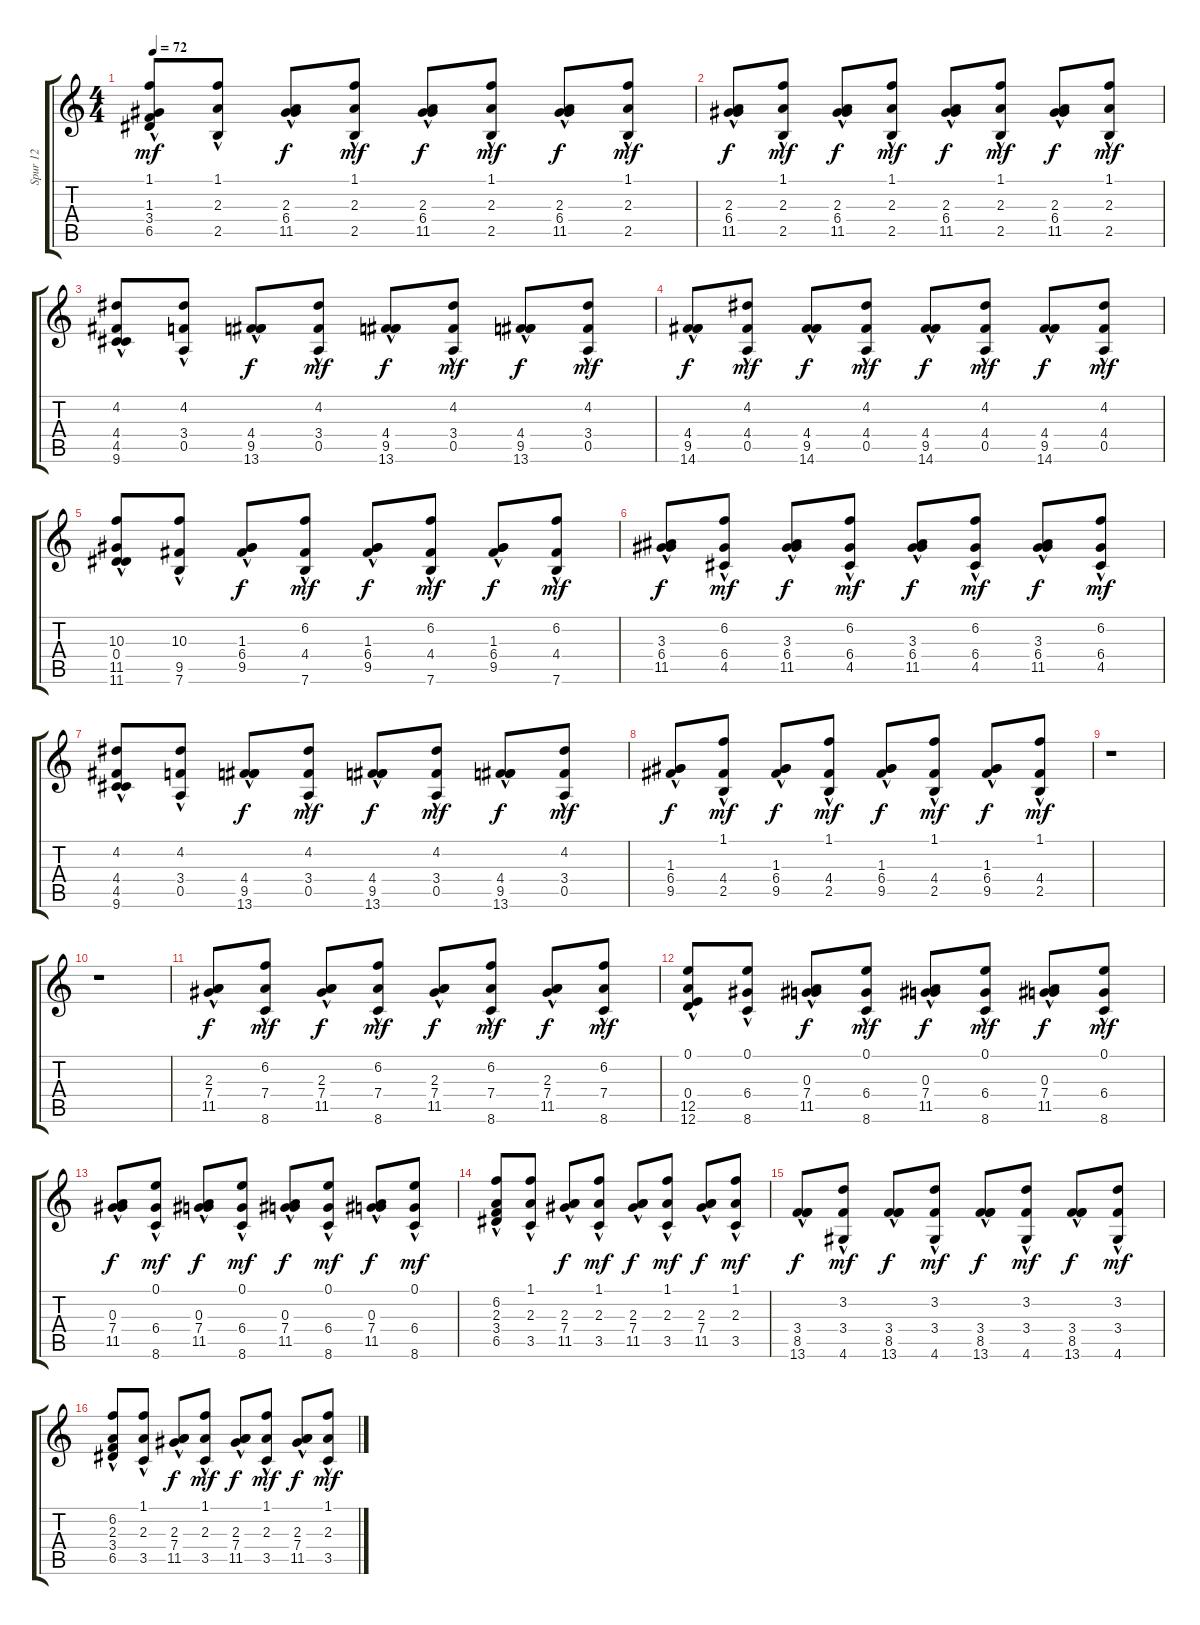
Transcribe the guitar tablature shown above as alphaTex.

\track ("Spur 12" "Spur 12") {instrument acousticguitarnylon}
\staff {score tabs}
\tuning (E4 B3 G3 D3 A2 E2) {hide}
\ts (4 4)
\tempo 72
\clef g2
\ks c
(1.1 1.3 3.4 6.5{hac}).8{dy mf} (1.1 2.3 2.5{hac}).8 (2.3 6.4 11.5{hac}).8{dy f} (1.1 2.3 2.5{hac}).8{dy mf} (2.3 6.4 11.5{hac}).8{dy f} (1.1 2.3 2.5{hac}).8{dy mf} (2.3 6.4 11.5{hac}).8{dy f} (1.1 2.3 2.5{hac}).8{dy mf} |
(2.3 6.4 11.5{hac}).8{dy f} (1.1 2.3 2.5{hac}).8{dy mf} (2.3 6.4 11.5{hac}).8{dy f} (1.1 2.3 2.5{hac}).8{dy mf} (2.3 6.4 11.5{hac}).8{dy f} (1.1 2.3 2.5{hac}).8{dy mf} (2.3 6.4 11.5{hac}).8{dy f} (1.1 2.3 2.5{hac}).8{dy mf} |
(4.2 4.4 4.5 9.6{hac}).8 (4.2 3.4 0.5{hac}).8 (4.4 9.5{hac} 13.6).8{dy f} (4.2 3.4 0.5{hac}).8{dy mf} (4.4 9.5{hac} 13.6).8{dy f} (4.2 3.4 0.5{hac}).8{dy mf} (4.4 9.5{hac} 13.6).8{dy f} (4.2 3.4 0.5{hac}).8{dy mf} |
(4.4 9.5 14.6{hac}).8{dy f} (4.2 4.4 0.5{hac}).8{dy mf} (4.4 9.5 14.6{hac}).8{dy f} (4.2 4.4 0.5{hac}).8{dy mf} (4.4 9.5 14.6{hac}).8{dy f} (4.2 4.4 0.5{hac}).8{dy mf} (4.4 9.5 14.6{hac}).8{dy f} (4.2 4.4 0.5{hac}).8{dy mf} |
(10.3 0.4 11.5 11.6{hac}).8 (10.3 9.5 7.6{hac}).8 (1.3 6.4{hac} 9.5).8{dy f} (6.2 4.4 7.6{hac}).8{dy mf} (1.3 6.4{hac} 9.5).8{dy f} (6.2 4.4 7.6{hac}).8{dy mf} (1.3 6.4{hac} 9.5).8{dy f} (6.2 4.4 7.6{hac}).8{dy mf} |
(3.3 6.4 11.5{hac}).8{dy f} (6.2 6.4 4.5{hac}).8{dy mf} (3.3 6.4 11.5{hac}).8{dy f} (6.2 6.4 4.5{hac}).8{dy mf} (3.3 6.4 11.5{hac}).8{dy f} (6.2 6.4 4.5{hac}).8{dy mf} (3.3 6.4 11.5{hac}).8{dy f} (6.2 6.4 4.5{hac}).8{dy mf} |
(4.2 4.4 4.5 9.6{hac}).8 (4.2 3.4 0.5{hac}).8 (4.4 9.5{hac} 13.6).8{dy f} (4.2 3.4 0.5{hac}).8{dy mf} (4.4 9.5{hac} 13.6).8{dy f} (4.2 3.4 0.5{hac}).8{dy mf} (4.4 9.5{hac} 13.6).8{dy f} (4.2 3.4 0.5{hac}).8{dy mf} |
(1.3 6.4{hac} 9.5).8{dy f} (1.1 4.4 2.5{hac}).8{dy mf} (1.3 6.4{hac} 9.5).8{dy f} (1.1 4.4 2.5{hac}).8{dy mf} (1.3 6.4{hac} 9.5).8{dy f} (1.1 4.4 2.5{hac}).8{dy mf} (1.3 6.4{hac} 9.5).8{dy f} (1.1 4.4 2.5{hac}).8{dy mf} |
r.1 |
r.1 |
(2.3 7.4 11.5{hac}).8{dy f instrument acousticguitarnylon} (6.2 7.4 8.6{hac}).8{dy mf} (2.3 7.4 11.5{hac}).8{dy f} (6.2 7.4 8.6{hac}).8{dy mf} (2.3 7.4 11.5{hac}).8{dy f} (6.2 7.4 8.6{hac}).8{dy mf} (2.3 7.4 11.5{hac}).8{dy f} (6.2 7.4 8.6{hac}).8{dy mf} |
(0.1 0.4{hac} 12.5 12.6).8 (0.1 6.4 8.6{hac}).8 (0.3{hac} 7.4 11.5).8{dy f} (0.1 6.4 8.6{hac}).8{dy mf} (0.3{hac} 7.4 11.5).8{dy f} (0.1 6.4 8.6{hac}).8{dy mf} (0.3{hac} 7.4 11.5).8{dy f} (0.1 6.4 8.6{hac}).8{dy mf} |
(0.3{hac} 7.4 11.5).8{dy f} (0.1 6.4 8.6{hac}).8{dy mf} (0.3{hac} 7.4 11.5).8{dy f} (0.1 6.4 8.6{hac}).8{dy mf} (0.3{hac} 7.4 11.5).8{dy f} (0.1 6.4 8.6{hac}).8{dy mf} (0.3{hac} 7.4 11.5).8{dy f} (0.1 6.4 8.6{hac}).8{dy mf} |
(6.2 2.3 3.4 6.5{hac}).8 (1.1 2.3 3.5{hac}).8 (2.3 7.4 11.5{hac}).8{dy f} (1.1 2.3 3.5{hac}).8{dy mf} (2.3 7.4 11.5{hac}).8{dy f} (1.1 2.3 3.5{hac}).8{dy mf} (2.3 7.4 11.5{hac}).8{dy f} (1.1 2.3 3.5{hac}).8{dy mf} |
(3.4 8.5 13.6{hac}).8{dy f} (3.2 3.4 4.6{hac}).8{dy mf} (3.4 8.5 13.6{hac}).8{dy f} (3.2 3.4 4.6{hac}).8{dy mf} (3.4 8.5 13.6{hac}).8{dy f} (3.2 3.4 4.6{hac}).8{dy mf} (3.4 8.5 13.6{hac}).8{dy f} (3.2 3.4 4.6{hac}).8{dy mf} |
(6.2 2.3 3.4 6.5{hac}).8 (1.1 2.3 3.5{hac}).8 (2.3 7.4 11.5{hac}).8{dy f} (1.1 2.3 3.5{hac}).8{dy mf} (2.3 7.4 11.5{hac}).8{dy f} (1.1 2.3 3.5{hac}).8{dy mf} (2.3 7.4 11.5{hac}).8{dy f} (1.1 2.3 3.5{hac}).8{dy mf}
